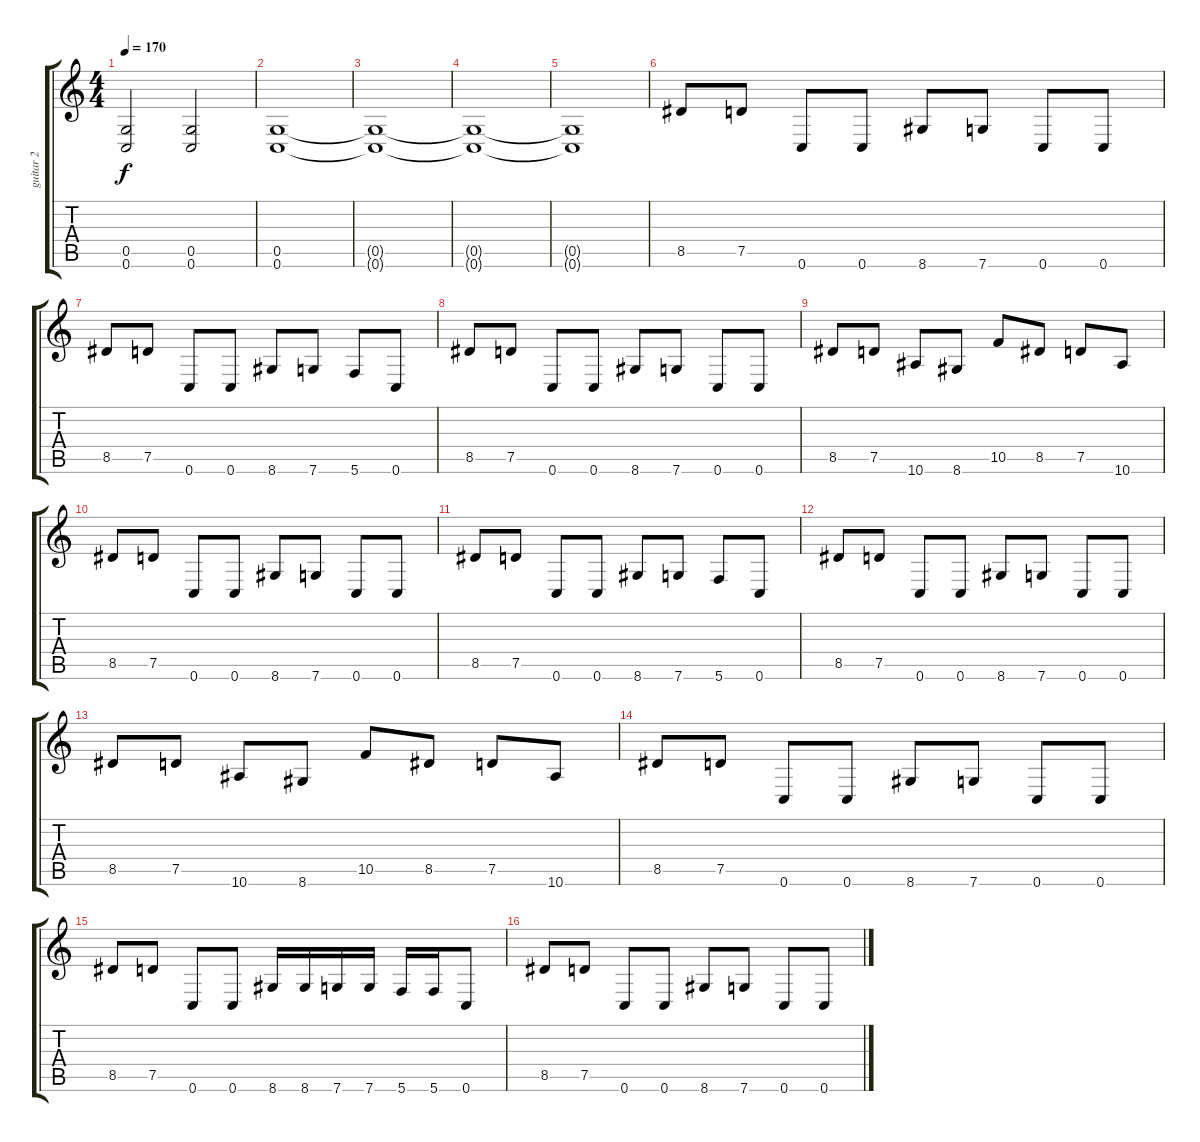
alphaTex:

\track ("guitar 2" "guitar 2") {instrument overdrivenguitar}
\staff {score tabs}
\tuning (D4 A3 F3 C3 G2 C2) {hide}
\ts (4 4)
\tempo 170
\clef g2
\ks c
(0.5 0.6).2{dy f instrument overdrivenguitar} (0.5 0.6).2 |
(0.5 0.6).1 |
(0.5{t} 0.6{t}).1 |
(0.5{t} 0.6{t}).1 |
(0.5{t} 0.6{t}).1 |
8.5.8 7.5.8 0.6.8 0.6.8 8.6.8 7.6.8 0.6.8 0.6.8 |
8.5.8 7.5.8 0.6.8 0.6.8 8.6.8 7.6.8 5.6.8 0.6.8 |
8.5.8 7.5.8 0.6.8 0.6.8 8.6.8 7.6.8 0.6.8 0.6.8 |
8.5.8 7.5.8 10.6.8 8.6.8 10.5.8 8.5.8 7.5.8 10.6.8 |
8.5.8 7.5.8 0.6.8 0.6.8 8.6.8 7.6.8 0.6.8 0.6.8 |
8.5.8 7.5.8 0.6.8 0.6.8 8.6.8 7.6.8 5.6.8 0.6.8 |
8.5.8 7.5.8 0.6.8 0.6.8 8.6.8 7.6.8 0.6.8 0.6.8 |
8.5.8 7.5.8 10.6.8 8.6.8 10.5.8 8.5.8 7.5.8 10.6.8 |
8.5.8 7.5.8 0.6.8 0.6.8 8.6.8 7.6.8 0.6.8 0.6.8 |
8.5.8 7.5.8 0.6.8 0.6.8 8.6.16 8.6.16 7.6.16 7.6.16 5.6.16 5.6.16 0.6.8 |
8.5.8 7.5.8 0.6.8 0.6.8 8.6.8 7.6.8 0.6.8 0.6.8
